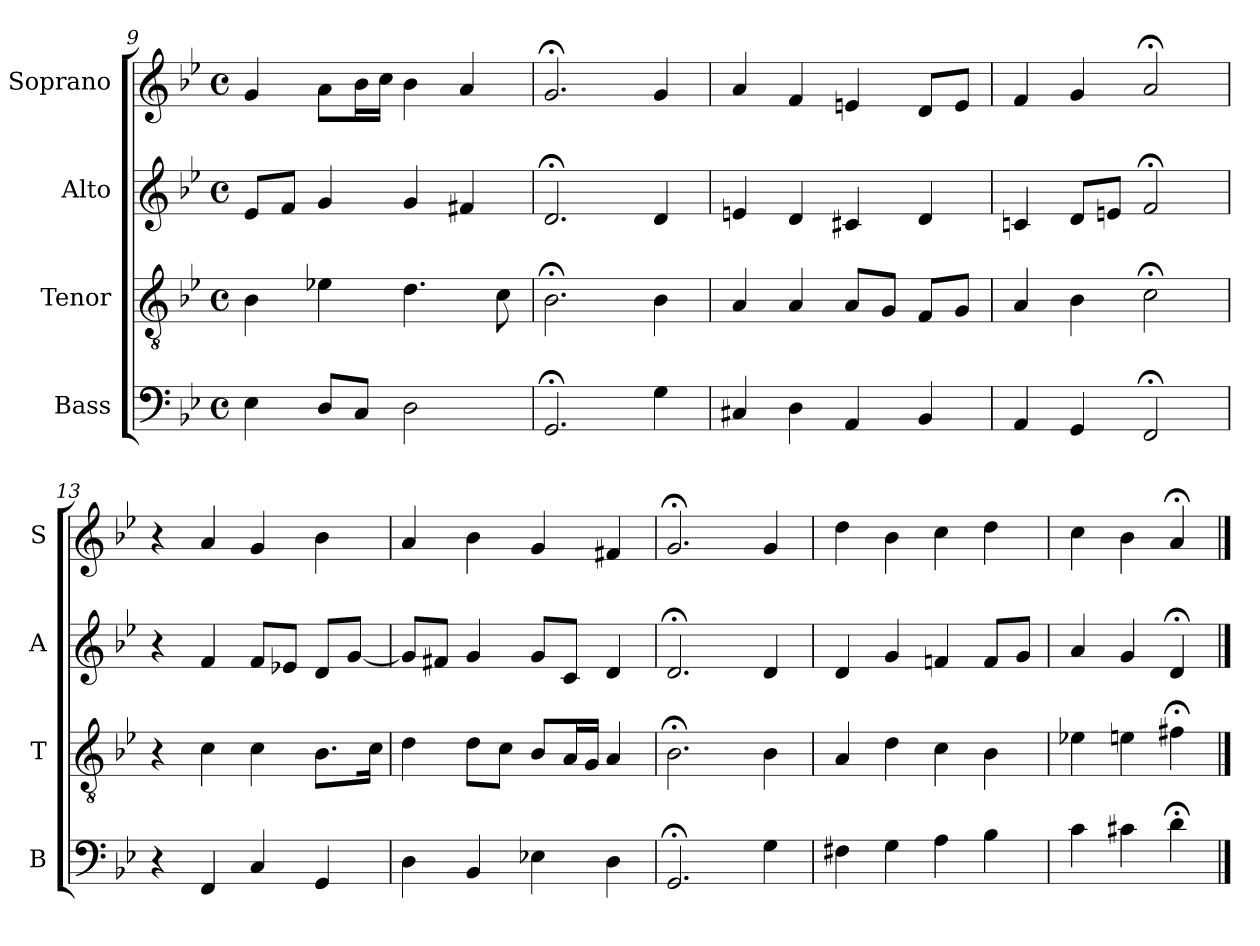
**kern	**kern	**kern	**kern
*part4	*part3	*part2	*part1
*staff4	*staff3	*staff2	*staff1
*I"Bass	*I"Tenor	*I"Alto	*I"Soprano
*I'B	*I'T	*I'A	*I'S
*clefF4	*clefGv2	*clefG2	*clefG2
*k[b-e-]	*k[b-e-]	*k[b-e-]	*k[b-e-]
*g:	*g:	*g:	*g:
*M4/4	*M4/4	*M4/4	*M4/4
*met(c)	*met(c)	*met(c)	*met(c)
=9	=9	=9	=9
4E-	4B-	8e-L	4g
.	.	8fJ	.
8DL	4e-X	4g	8aL
8CJ	.	.	16b-L
.	.	.	16ccJJ
2D	4.d	4g	4b-
.	.	4f#X	4a
.	8c	.	.
=10	=10	=10	=10
2.GG;<	2.B-;<	2.d;<	2.g;<
4G	4B-	4d	4g
=11	=11	=11	=11
4C#X	4A	4en	4a
4D	4A	4d	4f
4AA	8AL	4c#X	4en
.	8GJ	.	.
4BB-	8FL	4d	8dL
.	8GJ	.	8eJ
=12	=12	=12	=12
4AA	4A	4cn	4f
4GG	4B-	8dL	4g
.	.	8enJ	.
2FF;<	2c;<	2f;<	2a;<
=13	=13	=13	=13
4r	4r	4r	4r
4FF	4c	4f	4a
4C	4c	8fL	4g
.	.	8e-XJ	.
4GG	8.B-L	8dL	4b-
.	.	[8gJ	.
.	16cJk	.	.
=14	=14	=14	=14
4D	4d	8gL]	4a
.	.	8f#XJ	.
4BB-	8dL	4g	4b-
.	8cJ	.	.
4E-X	8B-L	8gL	4g
.	16AL	8cJ	.
.	16GJJ	.	.
4D	4A	4d	4f#X
=15	=15	=15	=15
2.GG;<	2.B-;<	2.d;<	2.g;<
4G	4B-	4d	4g
=16	=16	=16	=16
4F#Xi	4Ai	4d	4dd
4Gi	4di	4g	4b-
4A	4c	4fn	4cc
4B-	4B-	8fL	4dd
.	.	8gJ	.
=17	=17	=17	=17
4c	4e-X	4a	4cc
4c#X	4en	4g	4b-
4d;<	4f#X;<	4d;<	4a;<
==	==	==	==
*-	*-	*-	*-
